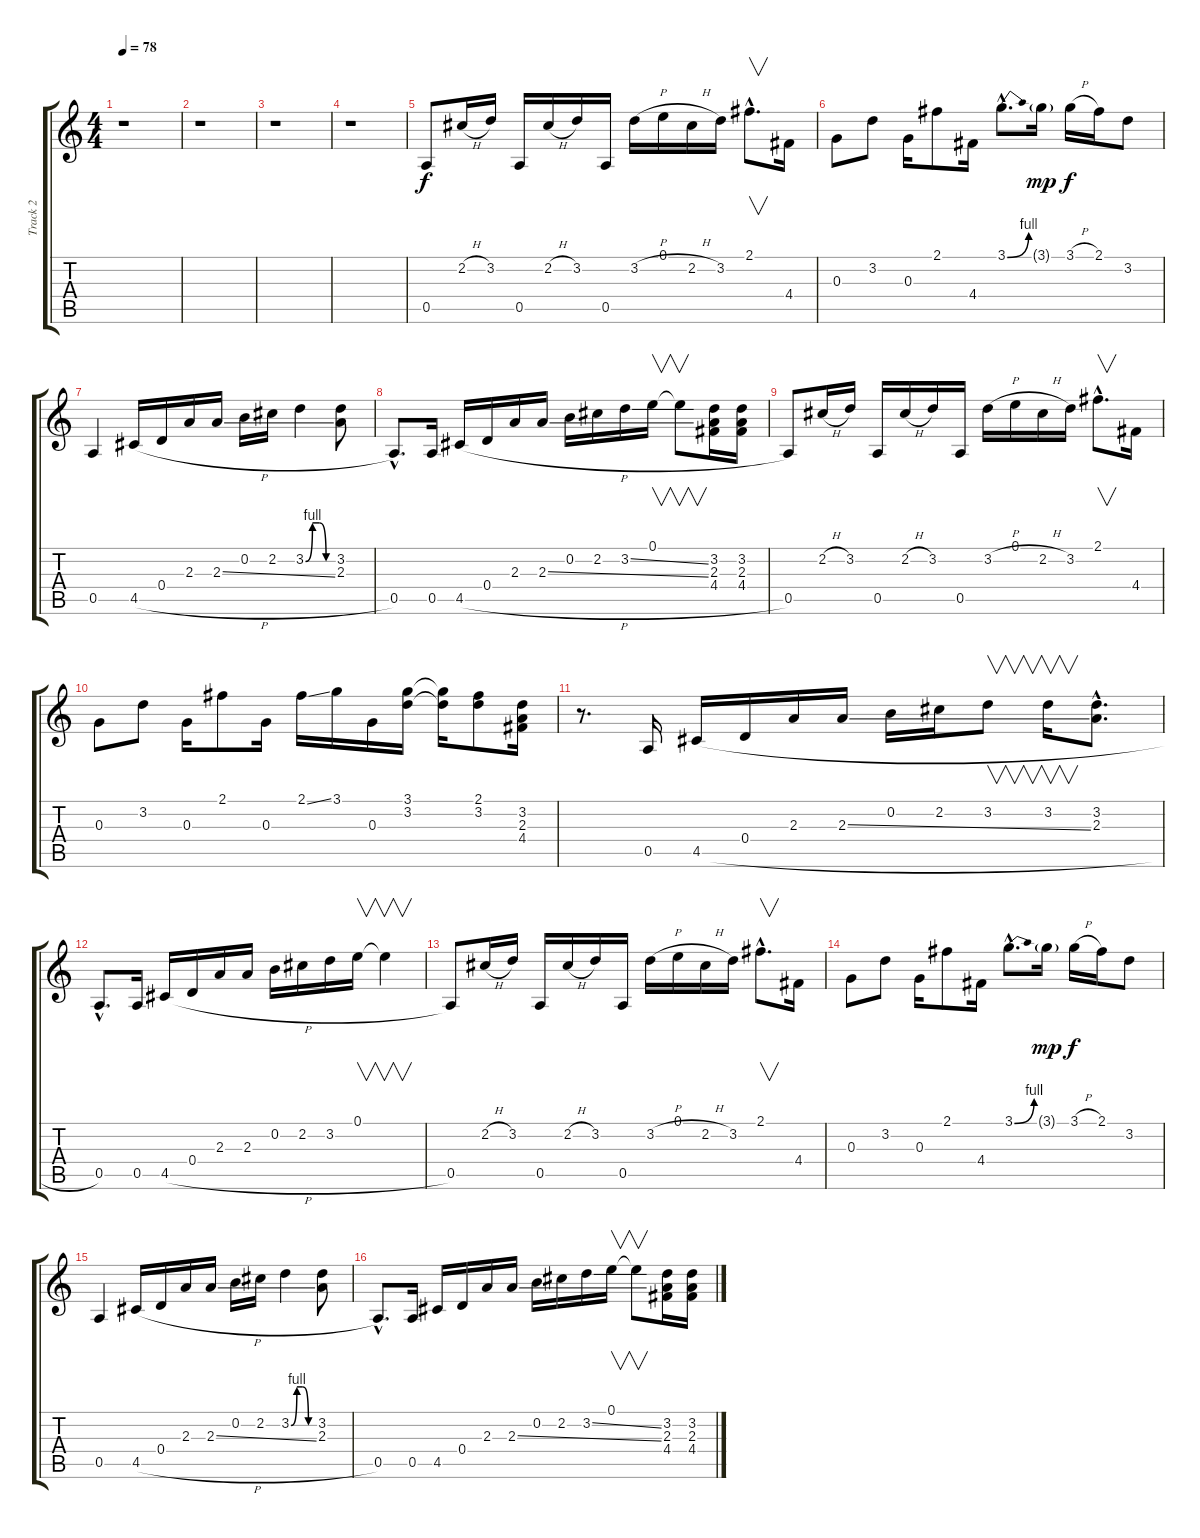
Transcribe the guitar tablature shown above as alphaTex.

\track ("Track 2" "Track 2") {instrument distortionguitar}
\staff {score tabs}
\tuning (E4 B3 G3 D3 A2 E2) {hide}
\ts (4 4)
\tempo 78
\clef g2
\ks c
r.1{dy f instrument distortionguitar} |
r.1 |
r.1 |
r.1 |
0.5.8 2.2{h}.16 3.2.16 0.5.16 2.2{h}.16 3.2.16 0.5.16 3.2{h}.16 0.1.16 2.2{h}.16 3.2.16 2.1{hac}.8{v d} 4.4.16 |
0.3.8 3.2.8 0.3.16 2.1.8 4.4.16 3.1{be (bend 0 0 60 4) hac}.8{d} 3.1{g}.16{dy mp} 3.1{h}.16{dy f} 2.1.16 3.2.8 |
0.5.4 4.5{h}.16 0.4.16 2.3.16 2.3{ss}.16 0.2.16 2.2.16 3.2{be (custom 0 0 15 4 30 4 45 0 60 0)}.4 (3.2 2.3).8 |
0.5{hac}.8{d} 0.5.16 4.5{h}.16 0.4.16 2.3.16 2.3{ss}.16 0.2.16 2.2.16 3.2{ss}.16 0.1.16{v} 0.1{t}.8{v} (3.2 2.3 4.4).16 (3.2 2.3 4.4).16 |
0.5.8 2.2{h}.16 3.2.16 0.5.16 2.2{h}.16 3.2.16 0.5.16 3.2{h}.16 0.1.16 2.2{h}.16 3.2.16 2.1{hac}.8{v d} 4.4.16 |
0.3.8 3.2.8 0.3.16 2.1.8 0.3.16 2.1{ss}.16 3.1.16 0.3.16 (3.1 3.2).16 (3.1{t} 3.2{t}).16 (2.1 3.2).8 (3.2 2.3 4.4).16 |
r.8{d} 0.5.16 4.5{h}.16 0.4.16 2.3.16 2.3{ss}.16 0.2.16 2.2.16 3.2.8{v} 3.2.16{v} (3.2{hac} 2.3{hac}).8{d} |
0.5{hac}.8{d} 0.5.16 4.5{h}.16 0.4.16 2.3.16 2.3.16 0.2.16 2.2.16 3.2.16 0.1.16{v} 0.1{t}.4{v} |
0.5.8 2.2{h}.16 3.2.16 0.5.16 2.2{h}.16 3.2.16 0.5.16 3.2{h}.16 0.1.16 2.2{h}.16 3.2.16 2.1{hac}.8{v d} 4.4.16 |
0.3.8 3.2.8 0.3.16 2.1.8 4.4.16 3.1{be (bend 0 0 60 4) hac}.8{d} 3.1{g}.16{dy mp} 3.1{h}.16{dy f} 2.1.16 3.2.8 |
0.5.4 4.5{h}.16 0.4.16 2.3.16 2.3{ss}.16 0.2.16 2.2.16 3.2{be (custom 0 0 15 4 30 4 45 0 60 0)}.4 (3.2 2.3).8 |
0.5{hac}.8{d} 0.5.16 4.5{h}.16 0.4.16 2.3.16 2.3{ss}.16 0.2.16 2.2.16 3.2{ss}.16 0.1.16{v} 0.1{t}.8{v} (3.2 2.3 4.4).16 (3.2 2.3 4.4).16
